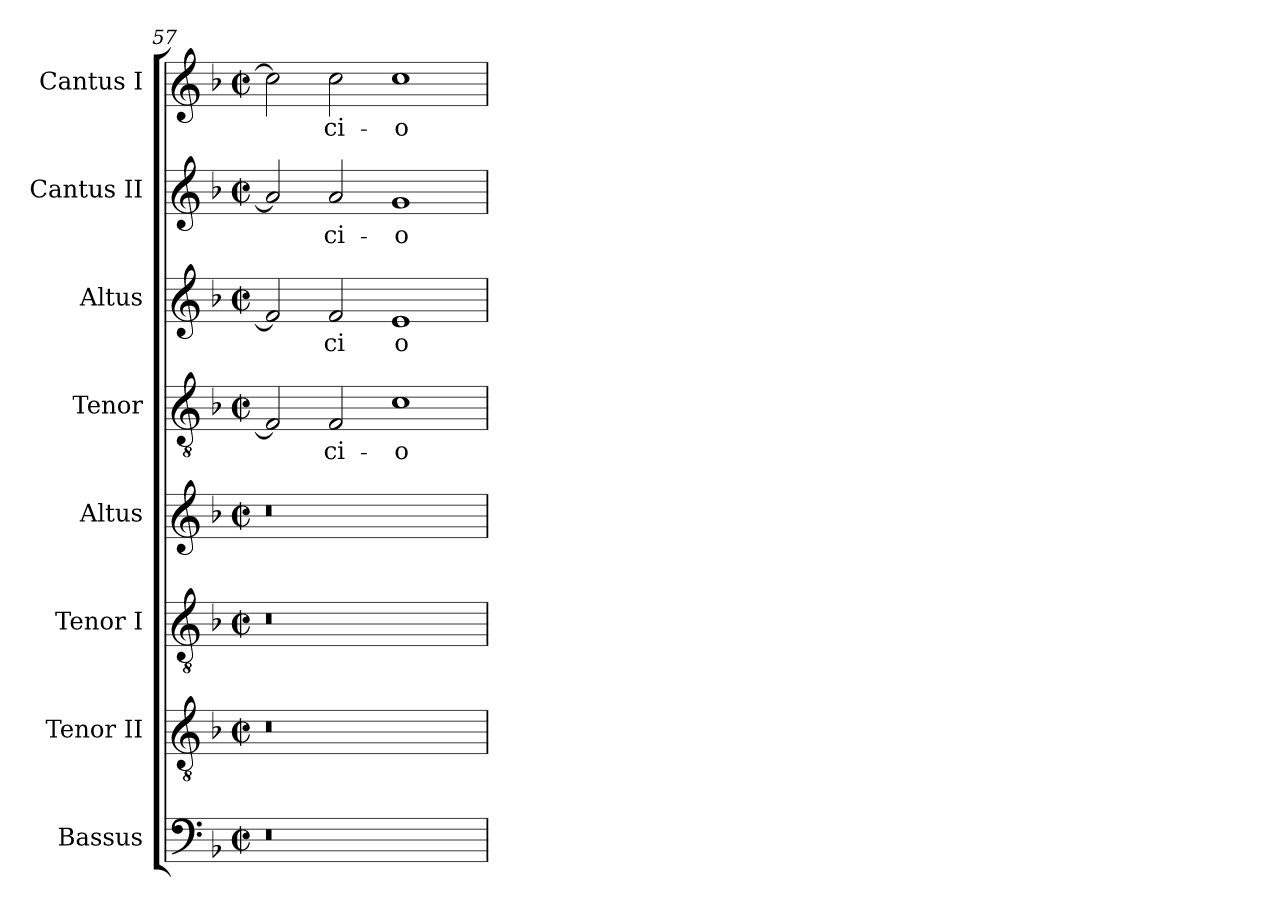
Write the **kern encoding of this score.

**kern	**kern	**kern	**kern	**kern	**text	**kern	**text	**kern	**text	**kern	**text
*part8	*part7	*part6	*part5	*part4	*part4	*part3	*part3	*part2	*part2	*part1	*part1
*staff8	*staff7	*staff6	*staff5	*staff4	*staff4	*staff3	*staff3	*staff2	*staff2	*staff1	*staff1
*I"Bassus	*I"Tenor II	*I"Tenor I	*I"Altus	*I"Tenor	*	*I"Altus	*	*I"Cantus II	*	*I"Cantus I	*
*clefF4	*clefGv2	*clefGv2	*clefG2	*clefGv2	*	*clefG2	*	*clefG2	*	*clefG2	*
*k[b-]	*k[b-]	*k[b-]	*k[b-]	*k[b-]	*	*k[b-]	*	*k[b-]	*	*k[b-]	*
*F:	*F:	*F:	*F:	*F:	*	*F:	*	*F:	*	*F:	*
*M2/2	*M2/2	*M2/2	*M2/2	*M2/2	*	*M2/2	*	*M2/2	*	*M2/2	*
*met(c|)	*met(c|)	*met(c|)	*met(c|)	*met(c|)	*	*met(c|)	*	*met(c|)	*	*met(c|)	*
=57	=57	=57	=57	=57	=57	=57	=57	=57	=57	=57	=57
0r	0r	0r	0r	2F/]	.	2f/]	.	2a/]	.	2cc\]	.
!	!	!	!	!	!LO:LY:b:cj	!	!LO:LY:b:cj	!	!LO:LY:b:cj	!	!LO:LY:b:cj
.	.	.	.	2F/	-ci-	2f/	ci	2a/	-ci-	2cc\	-ci-
!	!	!	!	!	!LO:LY:b:cj	!	!LO:LY:b:cj	!	!LO:LY:b:cj	!	!LO:LY:b:cj
.	.	.	.	1c	-o-	1e	o	1g	-o-	1cc	-o-
=	=	=	=	=	=	=	=	=	=	=	=
*-	*-	*-	*-	*-	*-	*-	*-	*-	*-	*-	*-
